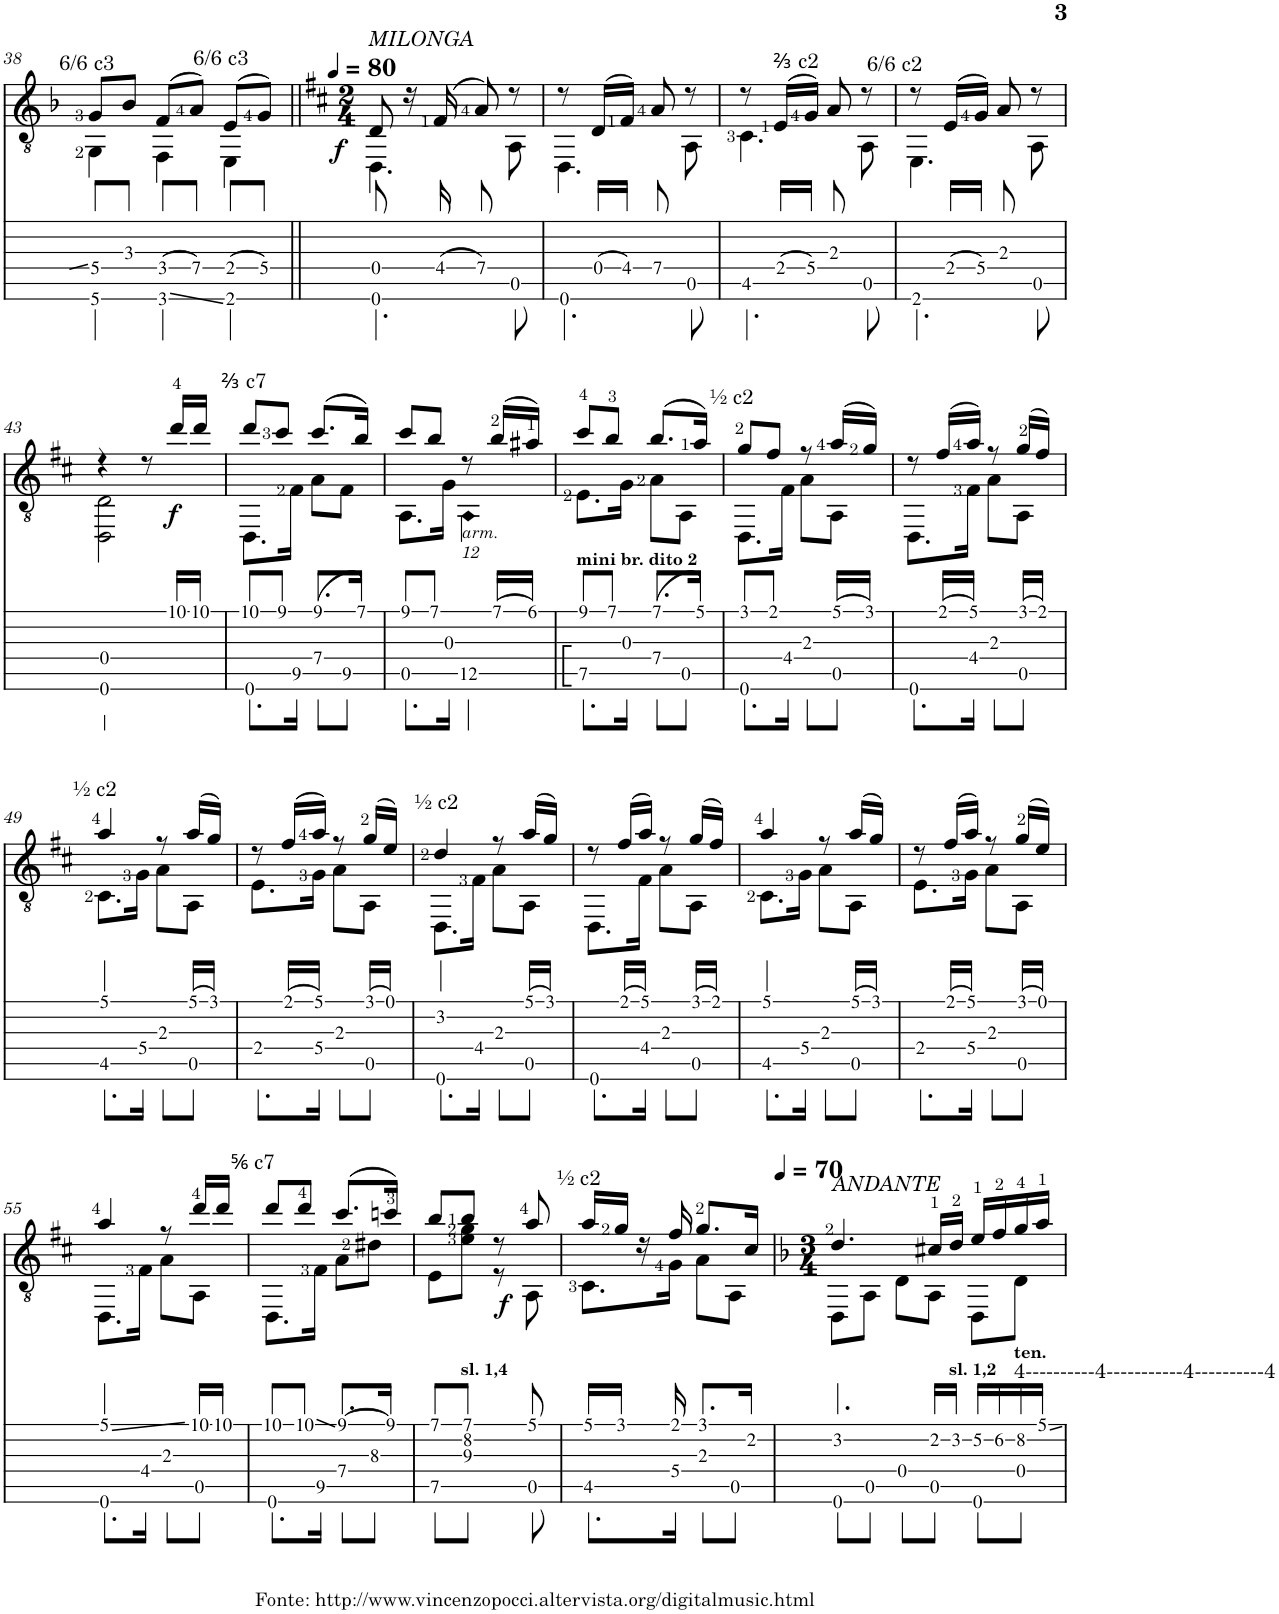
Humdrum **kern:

**kern	**kern	**dynam
*part2	*part1	*part1
*staff2	*staff1	*staff1
*I"Chitarra classica (Intavolatura)	*I"Chitarra classica	*
!!LO:PB:g=z
*	*clefGv2	*
*k[b-]	*k[b-]	*
*M3/4	*M3/4	*
=38	=38	=38
*^	*^	*
!	!	!LO:TX:a:t=6/6 c3	!	!
8G/L	4GG\	8G/L	4GG\	.
8B-/J	.	8B-/J	.	.
(8F/L	4FF\	(8F/L	4FF\	.
8A/J)	.	8A/J)	.	.
!	!	!LO:TX:a:t=6/6 c3	!	!
(8E/L	4EE\	(8E/L	4EE\	.
8G/J)	.	8G/J)	.	.
=39||	=39||	=39||	=39||	=39||
*k[f#c#]	*	*k[f#c#]	*	*
*M2/4	*	*M2/4	*	*
*	*	*MM80	*	*
!	!	!LO:TX:a:i:t=MILONGA	!	!
!	!	!	!	!LO:DY:b
8D/	4.DD\	8D/	4.DD\	f
16r	.	16r	.	.
(16F#/	.	(16F#/	.	.
8A/)	.	8A/)	.	.
8r	8AA\	8r	8AA\	.
=40	=40	=40	=40	=40
8r	4.DD\	8r	4.DD\	.
(16D/LL	.	(16D/LL	.	.
16F#/JJ)	.	16F#/JJ)	.	.
8A/	.	8A/	.	.
8r	8AA\	8r	8AA\	.
=41	=41	=41	=41	=41
8r	4.C#\	8r	4.C#\	.
!	!	!LO:TX:a:t=⅔ c2	!	!
(16E/LL	.	(16E/LL	.	.
16G/JJ)	.	16G/JJ)	.	.
8A/	.	8A/	.	.
8r	8AA\	8r	8AA\	.
=42	=42	=42	=42	=42
!	!	!LO:TX:a:t=6/6 c2	!	!
8r	4.EE\	8r	4.EE\	.
(16E/LL	.	(16E/LL	.	.
16G/JJ)	.	16G/JJ)	.	.
8A/	.	8A/	.	.
8r	8AA\	8r	8AA\	.
!!LO:LB:g=z	!!
=43	=43	=43	=43	=43
4r	2DD\ 2D\	4r	2DD\ 2D\	.
8r	.	8r	.	.
!	!	!	!	!LO:DY:b
16dd/LL	.	16dd/LL	.	f
16dd/JJ	.	16dd/JJ	.	.
=44	=44	=44	=44	=44
!	!	!LO:TX:a:t=⅔ c7	!	!
8dd/L	8.DD\L	8dd/L	8.DD\L	.
8cc#/J	.	8cc#/J	.	.
.	16F#\Jk	.	16F#\Jk	.
(8.cc#/L	8A\L	(8.cc#/L	8A\L	.
.	8F#\J	.	8F#\J	.
16b/Jk)	.	16b/Jk)	.	.
=45	=45	=45	=45	=45
8cc#/L	8.AA\L	8cc#/L	8.AA\L	.
8b/J	.	8b/J	.	.
.	16G\Jk	.	16G\Jk	.
!	!	!LO:TX:b:i:t=arm.	!	!
!	!	!LO:TX:b:t=12	!	!
8r	4A\	8r	4AA\	.
(16b/LL	.	(16b/LL	.	.
16a#X/JJ)	.	16a#X/JJ)	.	.
=46	=46	=46	=46	=46
!LO:TX:a:B:t=mini br. dito 2	!	!	!	!
8cc#/L	8.E\L	8cc#/L	8.E\L	.
8b/J	.	8b/J	.	.
.	16G\Jk	.	16G\Jk	.
(8.b/L	8A\L	(8.b/L	8A\L	.
.	8AA\J	.	8AA\J	.
16a/Jk)	.	16a/Jk)	.	.
=47	=47	=47	=47	=47
!	!	!LO:TX:a:t=½ c2	!	!
8g/L	8.DD\L	8g/L	8.DD\L	.
8f#/J	.	8f#/J	.	.
.	16F#\Jk	.	16F#\Jk	.
8r	8A\L	8r	8A\L	.
(16a/LL	8AA\J	(16a/LL	8AA\J	.
16g/JJ)	.	16g/JJ)	.	.
=48	=48	=48	=48	=48
8r	8.DD\L	8r	8.DD\L	.
(16f#/LL	.	(16f#/LL	.	.
16a/JJ)	16F#\Jk	16a/JJ)	16F#\Jk	.
8r	8A\L	8r	8A\L	.
(16g/LL	8AA\J	(16g/LL	8AA\J	.
16f#/JJ)	.	16f#/JJ)	.	.
!!LO:LB:g=z	!!
=49	=49	=49	=49	=49
!	!	!LO:TX:a:t=½ c2	!	!
4a/	8.C#\L	4a/	8.C#\L	.
.	16G\Jk	.	16G\Jk	.
8r	8A\L	8r	8A\L	.
(16a/LL	8AA\J	(16a/LL	8AA\J	.
16g/JJ)	.	16g/JJ)	.	.
=50	=50	=50	=50	=50
8r	8.E\L	8r	8.E\L	.
(16f#/LL	.	(16f#/LL	.	.
16a/JJ)	16G\Jk	16a/JJ)	16G\Jk	.
8r	8A\L	8r	8A\L	.
(16g/LL	8AA\J	(16g/LL	8AA\J	.
16e/JJ)	.	16e/JJ)	.	.
=51	=51	=51	=51	=51
!	!	!LO:TX:a:t=½ c2	!	!
4d/	8.DD\L	4d/	8.DD\L	.
.	16F#\Jk	.	16F#\Jk	.
8r	8A\L	8r	8A\L	.
(16a/LL	8AA\J	(16a/LL	8AA\J	.
16g/JJ)	.	16g/JJ)	.	.
=52	=52	=52	=52	=52
8r	8.DD\L	8r	8.DD\L	.
(16f#/LL	.	(16f#/LL	.	.
16a/JJ)	16F#\Jk	16a/JJ)	16F#\Jk	.
8r	8A\L	8r	8A\L	.
(16g/LL	8AA\J	(16g/LL	8AA\J	.
16f#/JJ)	.	16f#/JJ)	.	.
=53	=53	=53	=53	=53
4a/	8.C#\L	4a/	8.C#\L	.
.	16G\Jk	.	16G\Jk	.
8r	8A\L	8r	8A\L	.
(16a/LL	8AA\J	(16a/LL	8AA\J	.
16g/JJ)	.	16g/JJ)	.	.
=54	=54	=54	=54	=54
8r	8.E\L	8r	8.E\L	.
(16f#/LL	.	(16f#/LL	.	.
16a/JJ)	16G\Jk	16a/JJ)	16G\Jk	.
8r	8A\L	8r	8A\L	.
(16g/LL	8AA\J	(16g/LL	8AA\J	.
16e/JJ)	.	16e/JJ)	.	.
!!LO:LB:g=z	!!
=55	=55	=55	=55	=55
4a/	8.DD\L	4a/	8.DD\L	.
.	16F#\Jk	.	16F#\Jk	.
8r	8A\L	8r	8A\L	.
16dd/LL	8AA\J	16dd/LL	8AA\J	.
16dd/JJ	.	16dd/JJ	.	.
=56	=56	=56	=56	=56
!	!	!LO:TX:a:t=⅚ c7	!	!
8dd/L	8.DD\L	8dd/L	8.DD\L	.
8dd/J	.	8dd/J	.	.
.	16F#\Jk	.	16F#\Jk	.
[8.cc#/L	8A\L	(8.cc#/L	8A\L	.
.	8d#X\J	.	8d#X\J	.
16cc#/Jk]	.	16ccn/Jk)	.	.
=57	=57	=57	=57	=57
8b/L	8E\L	8b/L	8E\L	.
!LO:TX:a:B:t=sl. 1,4	!	!	!	!
8b/J	8e\ 8g\J	8b/J	8e\ 8g\J	.
8r	8r	8r	8r	.
!	!	!	!	!LO:DY:b
8a/	8AA\	8a/	8AA\	f
=58	=58	=58	=58	=58
!	!	!LO:TX:a:t=½ c2	!	!
16a/LL	8.C#\L	16a/LL	8.C#\L	.
16g/JJ	.	16g/JJ	.	.
16r	.	16r	.	.
16f#/	16G\Jk	16f#/	16G\Jk	.
8.g/L	8A\L	8.g/L	8A\L	.
.	8AA\J	.	8AA\J	.
16c#/Jk	.	16c#/Jk	.	.
=59	=59	=59	=59	=59
*k[b-]	*	*k[b-]	*	*
*M3/4	*	*M3/4	*	*
*	*	*MM70	*	*
!	!	!LO:TX:a:i:t=ANDANTE	!	!
4.d/	8DD\L	4.d/	8DD\L	.
.	8AA\J	.	8AA\J	.
.	8D\L	.	8D\L	.
16c#X/LL	8AA\J	16c#X/LL	8AA\J	.
!LO:TX:a:B:t=sl. 1,2	!	!	!	!
16d/JJ	.	16d/JJ	.	.
16e/LL	8DD\L	16e/LL	8DD\L	.
16f/	.	16f/	.	.
!LO:TX:a:t=4----------4-----------4----------4	!	!	!	!
!LO:TX:a:B:t=ten.	!	!	!	!
16g/	8D\J	16g/	8D\J	.
16a/JJ	.	16a/JJ	.	.
*v	*v	*	*	*
*	*v	*v	*
=	=	=
*-	*-	*-
